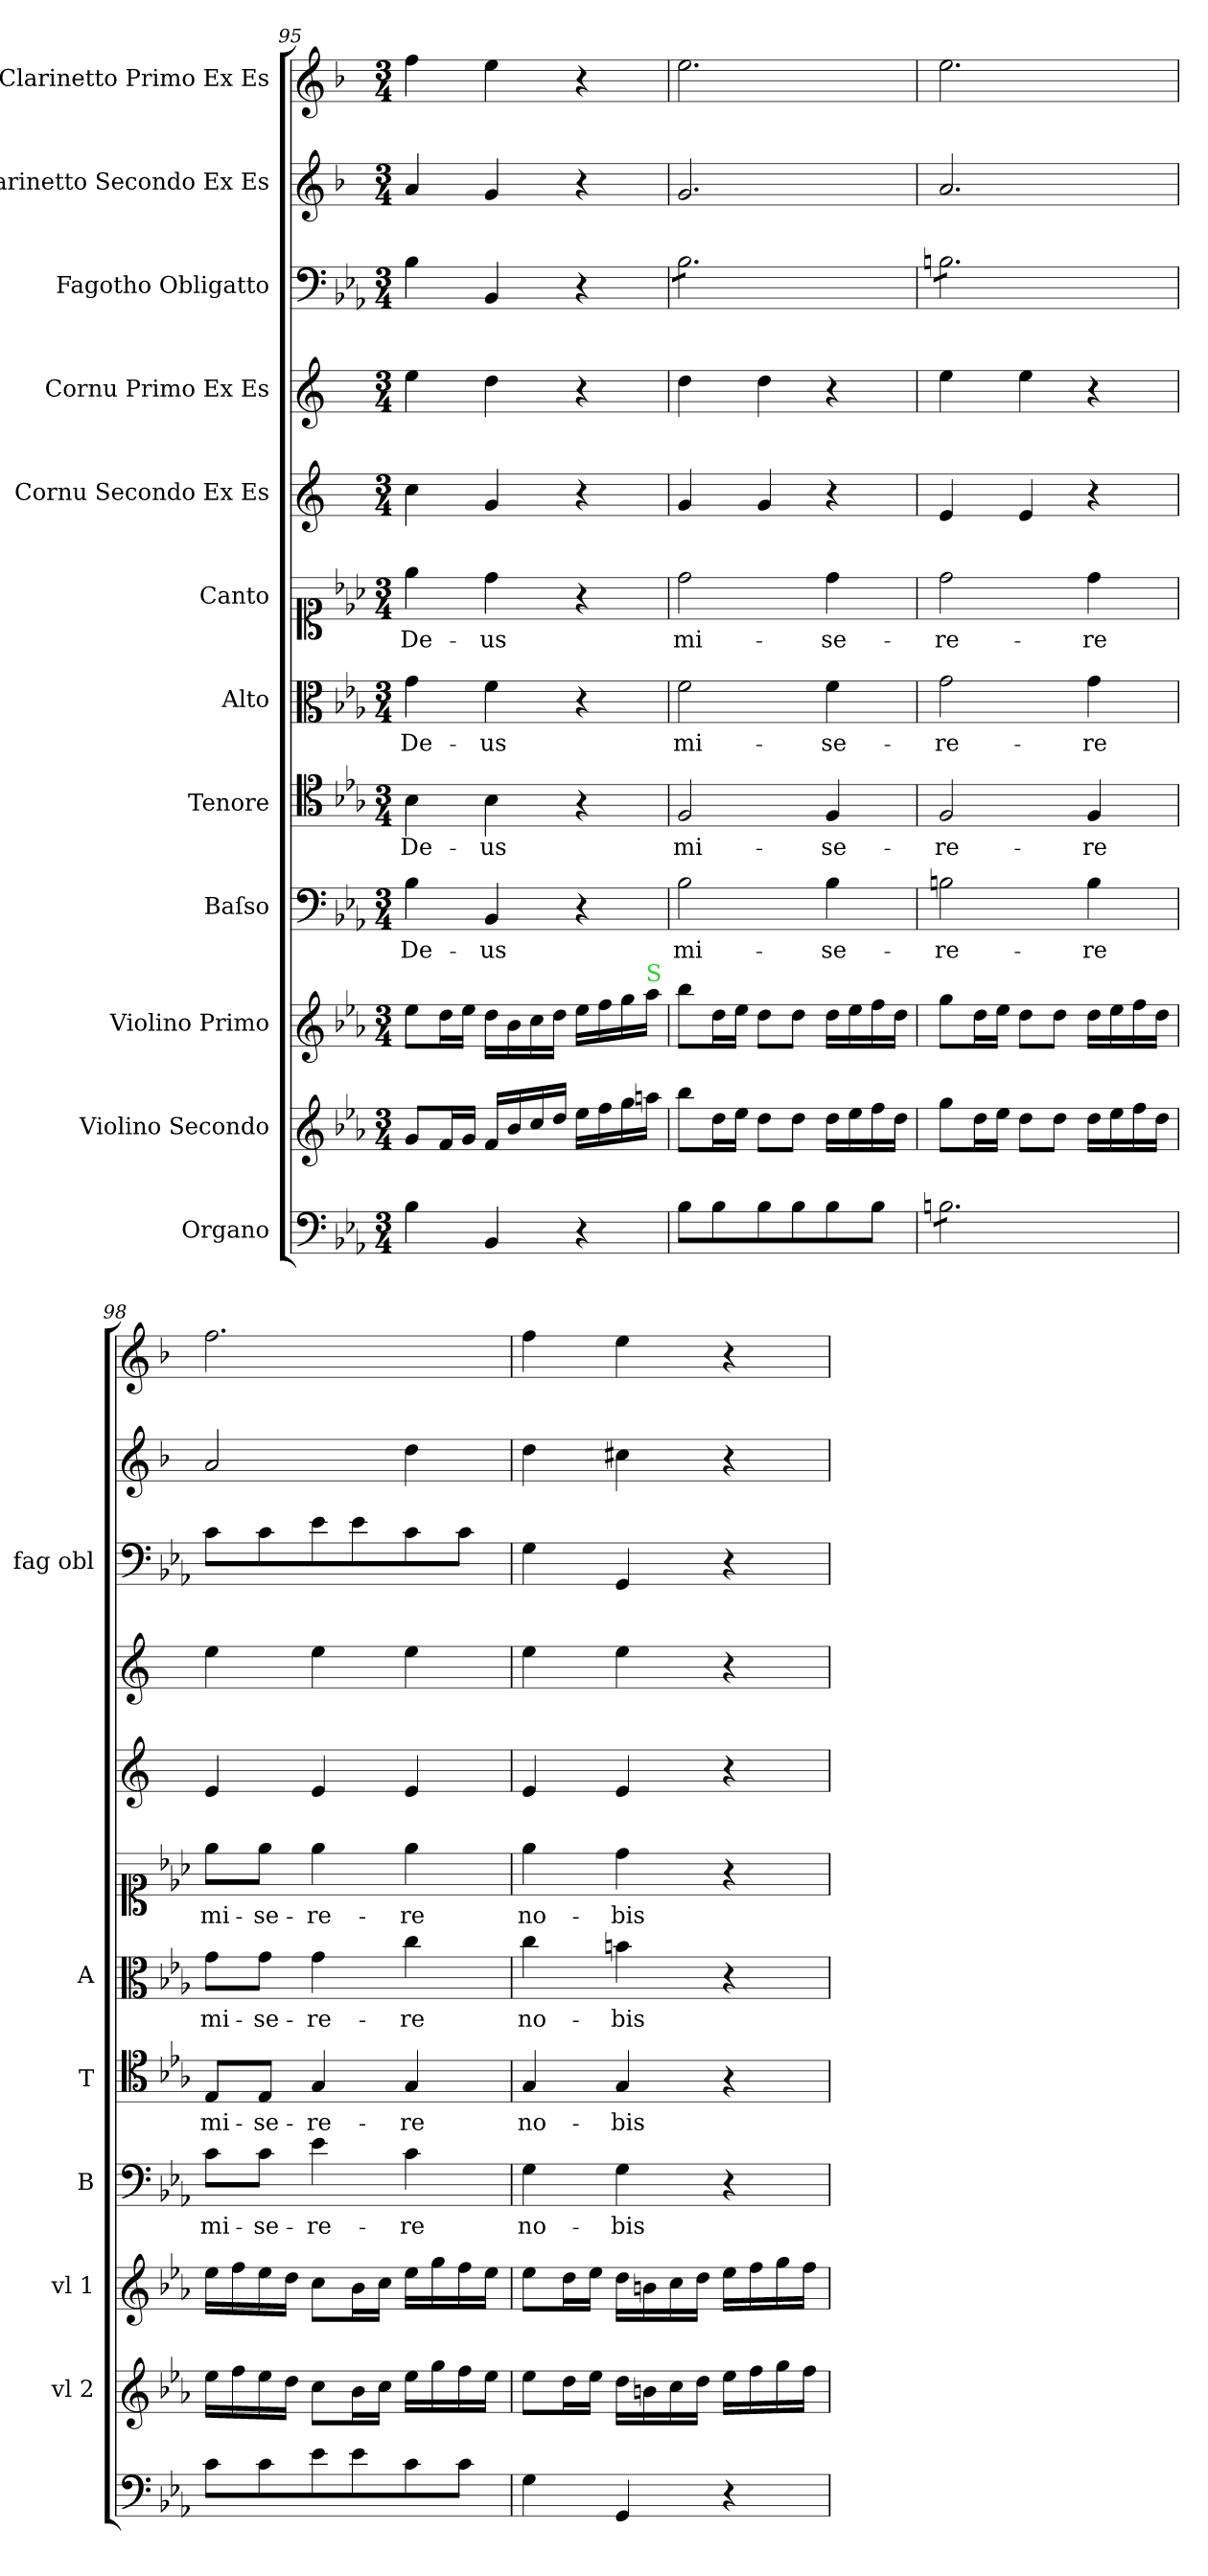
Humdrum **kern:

**kern	**kern	**kern	**kern	**text	**kern	**text	**kern	**text	**kern	**text	**kern	**kern	**kern	**kern	**kern
*part12	*part11	*part10	*part9	*part9	*part8	*part8	*part7	*part7	*part6	*part6	*part5	*part4	*part3	*part2	*part1
*staff12	*staff11	*staff10	*staff9	*staff9	*staff8	*staff8	*staff7	*staff7	*staff6	*staff6	*staff5	*staff4	*staff3	*staff2	*staff1
*I"Organo	*I"Violino Secondo	*I"Violino Primo	*I"Baſso	*	*I"Tenore	*	*I"Alto	*	*I"Canto	*	*I"Cornu Secondo Ex Es	*I"Cornu Primo Ex Es	*I"Fagotho Obligatto	*I"Clarinetto Secondo Ex Es	*I"Clarinetto Primo Ex Es
*	*I'vl 2	*I'vl 1	*I'B	*	*I'T	*	*I'A	*	*	*	*	*	*I'fag obl	*	*
*clefF4	*clefG2	*clefG2	*clefF4	*	*clefC4	*	*clefC3	*	*clefC1	*	*clefG2	*clefG2	*clefF4	*clefG2	*clefG2
*	*	*	*	*	*	*	*	*	*	*	*ITrd-2c-3	*ITrd-2c-3	*	*ITrd1c2	*ITrd1c2
*k[b-e-a-]	*k[b-e-a-]	*k[b-e-a-]	*k[b-e-a-]	*	*k[b-e-a-]	*	*k[b-e-a-]	*	*k[b-e-a-]	*	*k[b-e-a-]	*k[b-e-a-]	*k[b-e-a-]	*k[b-e-a-]	*k[b-e-a-]
*M3/4	*M3/4	*M3/4	*M3/4	*	*M3/4	*	*M3/4	*	*M3/4	*	*M3/4	*M3/4	*M3/4	*M3/4	*M3/4
=95	=95	=95	=95	=95	=95	=95	=95	=95	=95	=95	=95	=95	=95	=95	=95
4B-\	8g/L	8ee-\L	4B-\	De-	4B-\	De-	4g\	De-	4ee-\	De-	4ee-\	4gg\	4B-\	4g/	4ee-\
.	16f/L	16dd\L	.	.	.	.	.	.	.	.	.	.	.	.	.
.	16g/JJ	16ee-\JJ	.	.	.	.	.	.	.	.	.	.	.	.	.
4BB-/	16f/LL	16dd\LL	4BB-/	-us	4B-\	-us	4f\	-us	4dd\	-us	4b-/	4ff\	4BB-/	4f/	4dd\
.	16b-/	16b-\	.	.	.	.	.	.	.	.	.	.	.	.	.
.	16cc/	16cc\	.	.	.	.	.	.	.	.	.	.	.	.	.
.	16dd/JJ	16dd\JJ	.	.	.	.	.	.	.	.	.	.	.	.	.
4r	16ee-\LL	16ee-\LL	4r	.	4r	.	4r	.	4r	.	4r	4r	4r	4r	4r
.	16ff\	16ff\	.	.	.	.	.	.	.	.	.	.	.	.	.
.	16gg\	16gg\	.	.	.	.	.	.	.	.	.	.	.	.	.
!	!	!LO:TX:a:color=limegreen:t=S	!	!	!	!	!	!	!	!	!	!	!	!	!
.	16aan\JJ	16aa-\JJ	.	.	.	.	.	.	.	.	.	.	.	.	.
=96	=96	=96	=96	=96	=96	=96	=96	=96	=96	=96	=96	=96	=96	=96	=96
*	*	*	*	*	*	*	*	*	*	*	*	*	*tremolo	*	*
8B-\L	8bb-\L	8bb-\L	2B-\	mi-	2F/	mi-	2f\	mi-	2dd\	mi-	4b-/	4ff\	8B-\L	2.f/	2.dd\
8B-\	16dd\L	16dd\L	.	.	.	.	.	.	.	.	.	.	8B-\	.	.
.	16ee-\JJ	16ee-\JJ	.	.	.	.	.	.	.	.	.	.	.	.	.
8B-\	8dd\L	8dd\L	.	.	.	.	.	.	.	.	4b-/	4ff\	8B-\	.	.
8B-\	8dd\J	8dd\J	.	.	.	.	.	.	.	.	.	.	8B-\	.	.
8B-\	16dd\LL	16dd\LL	4B-\	-se-	4F/	-se-	4f\	-se-	4dd\	-se-	4r	4r	8B-\	.	.
.	16ee-\	16ee-\	.	.	.	.	.	.	.	.	.	.	.	.	.
8B-\J	16ff\	16ff\	.	.	.	.	.	.	.	.	.	.	8B-\J	.	.
.	16dd\JJ	16dd\JJ	.	.	.	.	.	.	.	.	.	.	.	.	.
=97	=97	=97	=97	=97	=97	=97	=97	=97	=97	=97	=97	=97	=97	=97	=97
*tremolo	*	*	*	*	*	*	*	*	*	*	*	*	*	*	*
8Bn\L	8gg\L	8gg\L	2Bn\	-re-	2F/	-re-	2g\	-re-	2dd\	-re-	4g/	4gg\	8Bn\L	2.g/	2.dd\
8Bn\	16dd\L	16dd\L	.	.	.	.	.	.	.	.	.	.	8Bn\	.	.
.	16ee-\JJ	16ee-\JJ	.	.	.	.	.	.	.	.	.	.	.	.	.
8Bn\	8dd\L	8dd\L	.	.	.	.	.	.	.	.	4g/	4gg\	8Bn\	.	.
8Bn\	8dd\J	8dd\J	.	.	.	.	.	.	.	.	.	.	8Bn\	.	.
8Bn\	16dd\LL	16dd\LL	4B\	-re	4F/	-re	4g\	-re	4dd\	-re	4r	4r	8Bn\	.	.
.	16ee-\	16ee-\	.	.	.	.	.	.	.	.	.	.	.	.	.
8Bn\J	16ff\	16ff\	.	.	.	.	.	.	.	.	.	.	8Bn\J	.	.
*	*	*	*	*	*	*	*	*	*	*	*	*	*Xtremolo	*	*
*Xtremolo	*	*	*	*	*	*	*	*	*	*	*	*	*	*	*
.	16dd\JJ	16dd\JJ	.	.	.	.	.	.	.	.	.	.	.	.	.
=98	=98	=98	=98	=98	=98	=98	=98	=98	=98	=98	=98	=98	=98	=98	=98
!	!	!	!	!LO:LY:i	!	!	!	!LO:LY:i	!	!LO:LY:i	!	!	!	!	!
8c\L	16ee-\LL	16ee-\LL	8c\L	mi-	8E-/L	mi-	8g\L	mi-	8ee-\L	mi-	4g/	4gg\	8c\L	2g/	2.ee-\
.	16ff\	16ff\	.	.	.	.	.	.	.	.	.	.	.	.	.
!	!	!	!	!LO:LY:i	!	!	!	!LO:LY:i	!	!LO:LY:i	!	!	!	!	!
8c\	16ee-\	16ee-\	8c\J	-se-	8E-/J	-se-	8g\J	-se-	8ee-\J	-se-	.	.	8c\	.	.
.	16dd\JJ	16dd\JJ	.	.	.	.	.	.	.	.	.	.	.	.	.
!	!	!	!	!LO:LY:i	!	!	!	!LO:LY:i	!	!LO:LY:i	!	!	!	!	!
8e-\	8cc\L	8cc\L	4e-\	-re-	4G/	-re-	4g\	-re-	4ee-\	-re-	4g/	4gg\	8e-\	.	.
8e-\	16b-\L	16b-\L	.	.	.	.	.	.	.	.	.	.	8e-\	.	.
.	16cc\JJ	16cc\JJ	.	.	.	.	.	.	.	.	.	.	.	.	.
!	!	!	!	!LO:LY:i	!	!	!	!LO:LY:i	!	!LO:LY:i	!	!	!	!	!
8c\	16ee-\LL	16ee-\LL	4c\	-re	4G/	-re	4cc\	-re	4ee-\	-re	4g/	4gg\	8c\	4cc\	.
.	16gg\	16gg\	.	.	.	.	.	.	.	.	.	.	.	.	.
8c\J	16ff\	16ff\	.	.	.	.	.	.	.	.	.	.	8c\J	.	.
.	16ee-\JJ	16ee-\JJ	.	.	.	.	.	.	.	.	.	.	.	.	.
=99	=99	=99	=99	=99	=99	=99	=99	=99	=99	=99	=99	=99	=99	=99	=99
4G\	8ee-\L	8ee-\L	4G\	no-	4G/	no-	4cc\	no-	4ee-\	no-	4g/	4gg\	4G\	4cc\	4ee-\
.	16dd\L	16dd\L	.	.	.	.	.	.	.	.	.	.	.	.	.
.	16ee-\JJ	16ee-\JJ	.	.	.	.	.	.	.	.	.	.	.	.	.
4GG/	16dd\LL	16dd\LL	4G\	-bis	4G/	-bis	4bn\	-bis	4dd\	-bis	4g/	4gg\	4GG/	4bn\	4dd\
.	16bn\	16bn\	.	.	.	.	.	.	.	.	.	.	.	.	.
.	16cc\	16cc\	.	.	.	.	.	.	.	.	.	.	.	.	.
.	16dd\JJ	16dd\JJ	.	.	.	.	.	.	.	.	.	.	.	.	.
4r	16ee-\LL	16ee-\LL	4r	.	4r	.	4r	.	4r	.	4r	4r	4r	4r	4r
.	16ff\	16ff\	.	.	.	.	.	.	.	.	.	.	.	.	.
.	16gg\	16gg\	.	.	.	.	.	.	.	.	.	.	.	.	.
.	16ff\JJ	16ff\JJ	.	.	.	.	.	.	.	.	.	.	.	.	.
=	=	=	=	=	=	=	=	=	=	=	=	=	=	=	=
*-	*-	*-	*-	*-	*-	*-	*-	*-	*-	*-	*-	*-	*-	*-	*-
